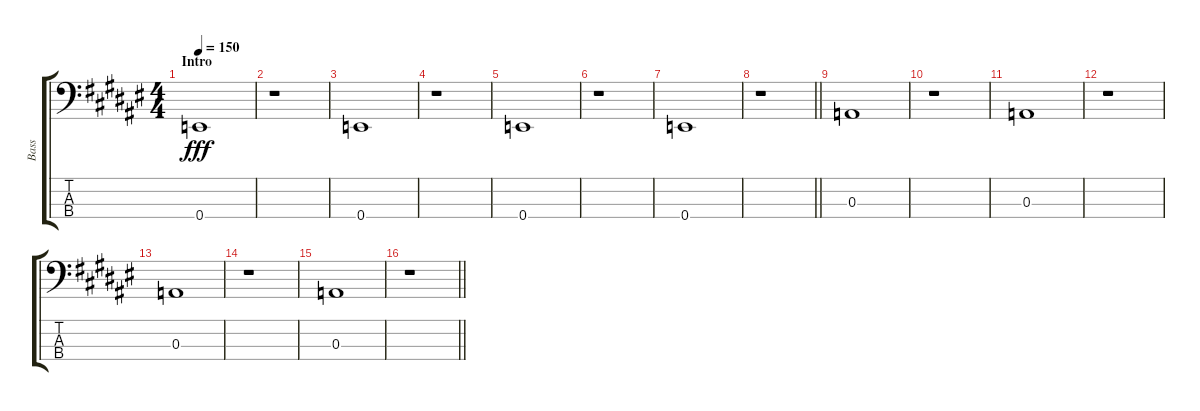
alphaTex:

\track ("Bass" "Bass") {instrument electricbassfinger}
\staff {score tabs}
\tuning (G2 D2 A1 E1) {hide}
\ts (4 4)
\section ("" "Intro")
\tempo 150
\clef f4
\ks d#minor
0.4.1{dy fff instrument electricbassfinger} |
r.1 |
0.4.1 |
r.1 |
0.4.1 |
r.1 |
0.4.1 |
\barLineRight lightlight
r.1 |
0.3.1 |
r.1 |
0.3.1 |
r.1 |
0.3.1 |
r.1 |
0.3.1 |
\barLineRight lightlight
r.1
